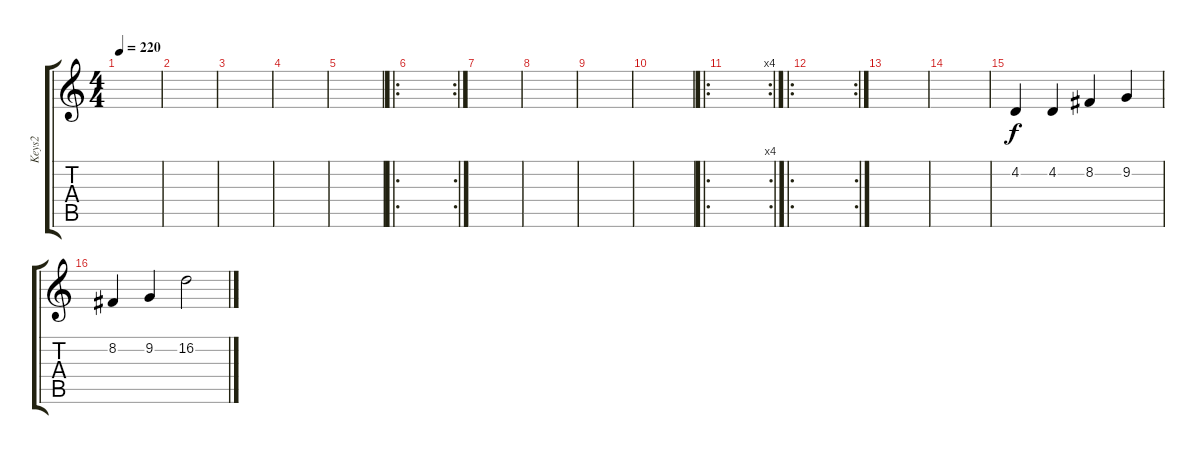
\track ("Keys2" "Keys2") {instrument acousticgrandpiano}
\staff {score tabs}
\tuning (Eb4 Bb3 Gb3 Db3 Ab2 Db2) {hide}
\ts (4 4)
\tempo 220
\clef g2
\ks c
|
|
|
|
|
\ro
\rc 2
|
|
|
|
|
\ro
\rc 4
|
\ro
\rc 2
|
|
|
4.2.4 4.2.4 8.2.4 9.2.4 |
8.2.4 9.2.4 16.2.2
